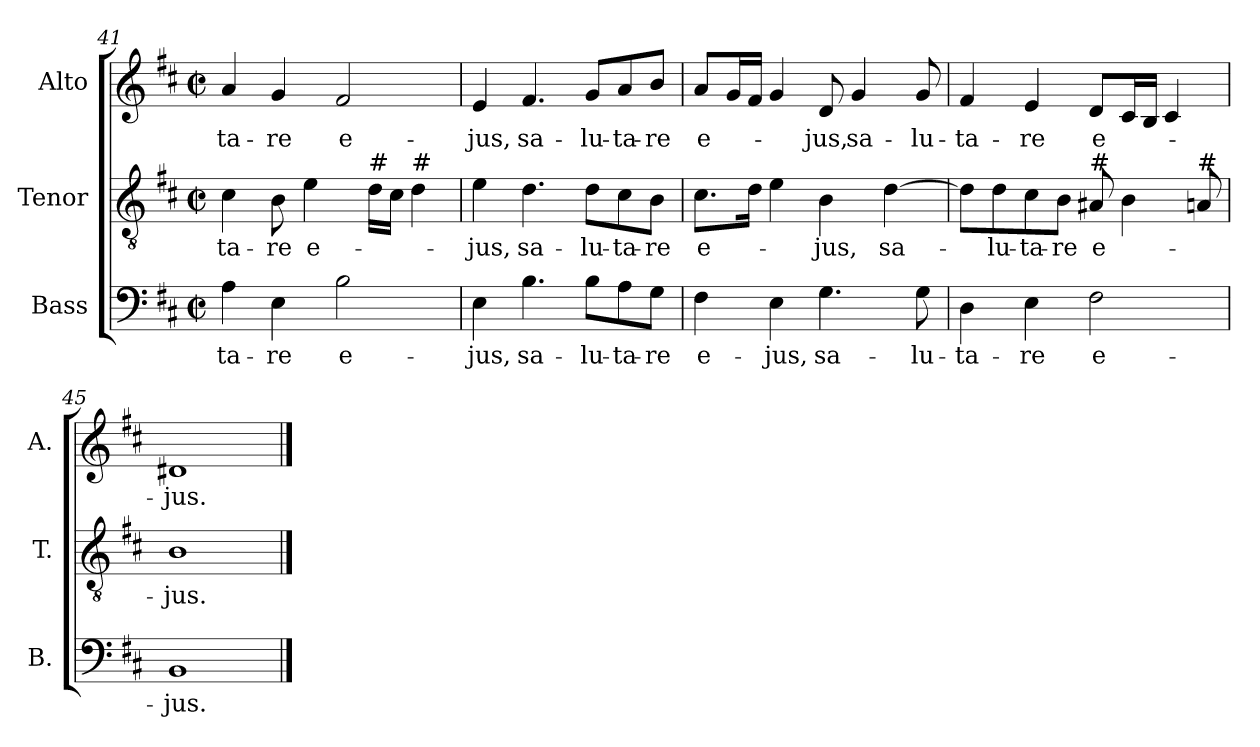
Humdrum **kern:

**kern	**text	**kern	**text	**kern	**text
*part3	*part3	*part2	*part2	*part1	*part1
*staff3	*staff3	*staff2	*staff2	*staff1	*staff1
*I"Bass	*	*I"Tenor	*	*I"Alto	*
*I'B.	*	*I'T.	*	*I'A.	*
!!LO:LB:g=z
*clefF4	*	*clefGv2	*	*clefG2	*
*	*	*ITrd7c12	*	*	*
*k[f#c#]	*	*k[f#c#]	*	*k[f#c#]	*
*D:	*	*D:	*	*D:	*
*M2/2	*	*M2/2	*	*M2/2	*
*met(c|)	*	*met(c|)	*	*met(c|)	*
=41	=41	=41	=41	=41	=41
!	!LO:LY:b:color=#000000	!	!	!	!
!	!	!	!LO:LY:b:color=#000000	!	!
!	!	!	!	!	!LO:LY:b:color=#000000
4Ai\	-ta-	4C#i\	-ta-	4ai/	-ta-
!	!LO:LY:b:color=#000000	!	!	!	!
!	!	!	!LO:LY:b:color=#000000	!	!
!	!	!	!	!	!LO:LY:b:color=#000000
4Ei\	-re	8BBi\	-re	4gi/	-re
!	!	!	!LO:LY:b:color=#000000	!	!
.	.	4Ei\	e-	.	.
!	!LO:LY:b:color=#000000	!	!	!	!
!	!	!	!	!	!LO:LY:b:color=#000000
2Bi\	e-	.	.	2f#i/	e-
!	!	!LO:TX:a:t=#	!	!	!
.	.	16Di\LL	.	.	.
.	.	16C#i\JJ	.	.	.
!	!	!LO:TX:a:t=#	!	!	!
.	.	4Di\	.	.	.
=42	=42	=42	=42	=42	=42
!	!LO:LY:b:color=#000000	!	!	!	!
!	!	!	!LO:LY:b:color=#000000	!	!
!	!	!	!	!	!LO:LY:b:color=#000000
4Ei\	-jus,	4Ei\	-jus,	4ei/	-jus,
!	!LO:LY:b:color=#000000	!	!	!	!
!	!	!	!LO:LY:b:color=#000000	!	!
!	!	!	!	!	!LO:LY:b:color=#000000
4.Bi\	sa-	4.Di\	sa-	4.f#i/	sa-
!	!LO:LY:b:color=#000000	!	!	!	!
!	!	!	!LO:LY:b:color=#000000	!	!
!	!	!	!	!	!LO:LY:b:color=#000000
8Bi\L	-lu-	8Di\L	-lu-	8gi/L	-lu-
!	!LO:LY:b:color=#000000	!	!	!	!
!	!	!	!LO:LY:b:color=#000000	!	!
!	!	!	!	!	!LO:LY:b:color=#000000
8Ai\	-ta-	8C#i\	-ta-	8ai/	-ta-
!	!LO:LY:b:color=#000000	!	!	!	!
!	!	!	!LO:LY:b:color=#000000	!	!
!	!	!	!	!	!LO:LY:b:color=#000000
8Gi\J	-re	8BBi\J	-re	8bi/J	-re
=43	=43	=43	=43	=43	=43
!	!LO:LY:b:color=#000000	!	!	!	!
!	!	!	!LO:LY:b:color=#000000	!	!
!	!	!	!	!	!LO:LY:b:color=#000000
4F#i\	e-	8.C#i\L	e-	8ai/L	e-
.	.	.	.	16gi/L	.
.	.	16Di\Jk	.	16f#i/JJ	.
!	!LO:LY:b:color=#000000	!	!	!	!
4Ei\	-jus,	4Ei\	.	4gi/	.
!	!LO:LY:b:color=#000000	!	!	!	!
!	!	!	!LO:LY:b:color=#000000	!	!
!	!	!	!	!	!LO:LY:b:color=#000000
4.Gi\	sa-	4BBi\	-jus,	8di/	-jus,
!	!	!	!	!	!LO:LY:b:color=#000000
.	.	.	.	4gi/	sa-
!	!	!	!LO:LY:b:color=#000000	!	!
.	.	[>4Di\	sa-	.	.
!	!LO:LY:b:color=#000000	!	!	!	!
!	!	!	!	!	!LO:LY:b:color=#000000
8Gi\	-lu-	.	.	8gi/	-lu-
=44	=44	=44	=44	=44	=44
!	!LO:LY:b:color=#000000	!	!	!	!
!	!	!	!	!	!LO:LY:b:color=#000000
4Di\	-ta-	8Di\L]	.	4f#i/	-ta-
!	!	!	!LO:LY:b:color=#000000	!	!
.	.	8Di\	-lu-	.	.
!	!LO:LY:b:color=#000000	!	!	!	!
!	!	!	!LO:LY:b:color=#000000	!	!
!	!	!	!	!	!LO:LY:b:color=#000000
4Ei\	-re	8C#i\	-ta-	4ei/	-re
!	!	!	!LO:LY:b:color=#000000	!	!
.	.	8BBi\J	-re	.	.
!	!LO:LY:b:color=#000000	!	!	!	!
!	!	!	!LO:LY:b:color=#000000	!	!
!	!	!LO:TX:a:t=#	!	!	!
!	!	!	!	!	!LO:LY:b:color=#000000
2F#i\	e-	8AA#i/	e-	8di/L	e-
.	.	4BBi\	.	16c#i/L	.
.	.	.	.	16Bi/JJ	.
.	.	.	.	4c#i/	.
!	!	!LO:TX:a:t=#	!	!	!
.	.	8AAi/	.	.	.
=45	=45	=45	=45	=45	=45
!	!LO:LY:b:color=#000000	!	!	!	!
!	!	!	!LO:LY:b:color=#000000	!	!
!	!	!	!	!	!LO:LY:b:color=#000000
1BBi	-jus.	1BBi	-jus.	1d#Xi	-jus.
==	==	==	==	==	==
*-	*-	*-	*-	*-	*-
